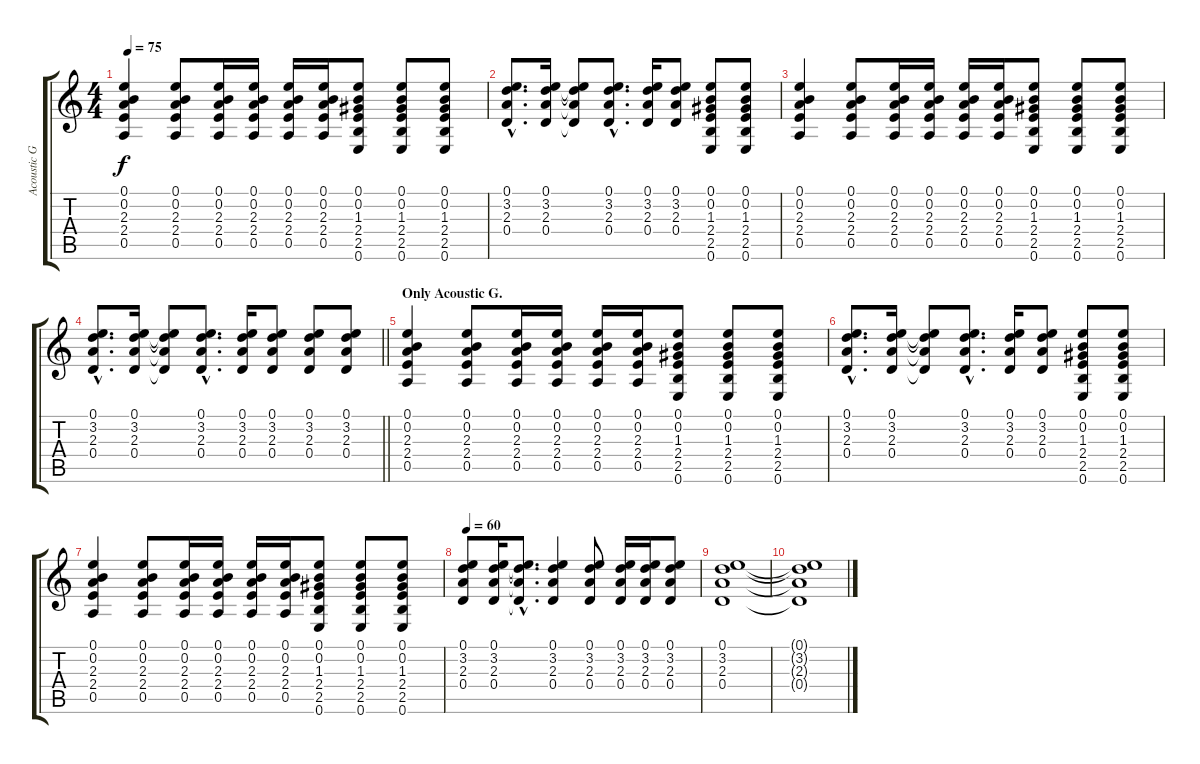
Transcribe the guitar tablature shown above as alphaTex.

\track ("Acoustic Guitar" "Acoustic G") {instrument acousticguitarsteel}
\staff {score tabs}
\tuning (E4 B3 G3 D3 A2 E2) {hide}
\ts (4 4)
\tempo 75
\clef g2
\ks c
(0.1 0.2 2.3 2.4 0.5).4{dy f} (0.1 0.2 2.3 2.4 0.5).8 (0.1 0.2 2.3 2.4 0.5).16 (0.1 0.2 2.3 2.4 0.5).16 (0.1 0.2 2.3 2.4 0.5).16 (0.1 0.2 2.3 2.4 0.5).16 (0.1 0.2 1.3 2.4 2.5 0.6).8 (0.1 0.2 1.3 2.4 2.5 0.6).8 (0.1 0.2 1.3 2.4 2.5 0.6).8 |
(0.1{hac} 3.2{hac} 2.3{hac} 0.4{hac}).8{d} (0.1 3.2 2.3 0.4).16 (0.1{t} 3.2{t} 2.3{t} 0.4{t}).8 (0.1{hac} 3.2{hac} 2.3{hac} 0.4{hac}).8{d} (0.1 3.2 2.3 0.4).16 (0.1 3.2 2.3 0.4).8 (0.1 0.2 1.3 2.4 2.5 0.6).8 (0.1 0.2 1.3 2.4 2.5 0.6).8 |
(0.1 0.2 2.3 2.4 0.5).4 (0.1 0.2 2.3 2.4 0.5).8 (0.1 0.2 2.3 2.4 0.5).16 (0.1 0.2 2.3 2.4 0.5).16 (0.1 0.2 2.3 2.4 0.5).16 (0.1 0.2 2.3 2.4 0.5).16 (0.1 0.2 1.3 2.4 2.5 0.6).8 (0.1 0.2 1.3 2.4 2.5 0.6).8 (0.1 0.2 1.3 2.4 2.5 0.6).8 |
\barLineRight lightlight
(0.1{hac} 3.2{hac} 2.3{hac} 0.4{hac}).8{d} (0.1 3.2 2.3 0.4).16 (0.1{t} 3.2{t} 2.3{t} 0.4{t}).8 (0.1{hac} 3.2{hac} 2.3{hac} 0.4{hac}).8{d} (0.1 3.2 2.3 0.4).16 (0.1 3.2 2.3 0.4).8 (0.1 3.2 2.3 0.4).8 (0.1 3.2 2.3 0.4).8 |
\section ("" "Only Acoustic G.")
(0.1 0.2 2.3 2.4 0.5).4 (0.1 0.2 2.3 2.4 0.5).8 (0.1 0.2 2.3 2.4 0.5).16 (0.1 0.2 2.3 2.4 0.5).16 (0.1 0.2 2.3 2.4 0.5).16 (0.1 0.2 2.3 2.4 0.5).16 (0.1 0.2 1.3 2.4 2.5 0.6).8 (0.1 0.2 1.3 2.4 2.5 0.6).8 (0.1 0.2 1.3 2.4 2.5 0.6).8 |
(0.1{hac} 3.2{hac} 2.3{hac} 0.4{hac}).8{d} (0.1 3.2 2.3 0.4).16 (0.1{t} 3.2{t} 2.3{t} 0.4{t}).8 (0.1{hac} 3.2{hac} 2.3{hac} 0.4{hac}).8{d} (0.1 3.2 2.3 0.4).16 (0.1 3.2 2.3 0.4).8 (0.1 0.2 1.3 2.4 2.5 0.6).8 (0.1 0.2 1.3 2.4 2.5 0.6).8 |
(0.1 0.2 2.3 2.4 0.5).4 (0.1 0.2 2.3 2.4 0.5).8 (0.1 0.2 2.3 2.4 0.5).16 (0.1 0.2 2.3 2.4 0.5).16 (0.1 0.2 2.3 2.4 0.5).16 (0.1 0.2 2.3 2.4 0.5).16 (0.1 0.2 1.3 2.4 2.5 0.6).8 (0.1 0.2 1.3 2.4 2.5 0.6).8 (0.1 0.2 1.3 2.4 2.5 0.6).8 |
\tempo 60
(0.1 3.2 2.3 0.4).8 (0.1 3.2 2.3 0.4).16 (0.1{hac t} 3.2{hac t} 2.3{hac t} 0.4{hac t}).8{d} (0.1 3.2 2.3 0.4).4 (0.1 3.2 2.3 0.4).8 (0.1 3.2 2.3 0.4).16 (0.1 3.2 2.3 0.4).16 (0.1 3.2 2.3 0.4).8 |
(0.1 3.2 2.3 0.4).1 |
(0.1{t} 3.2{t} 2.3{t} 0.4{t}).1
